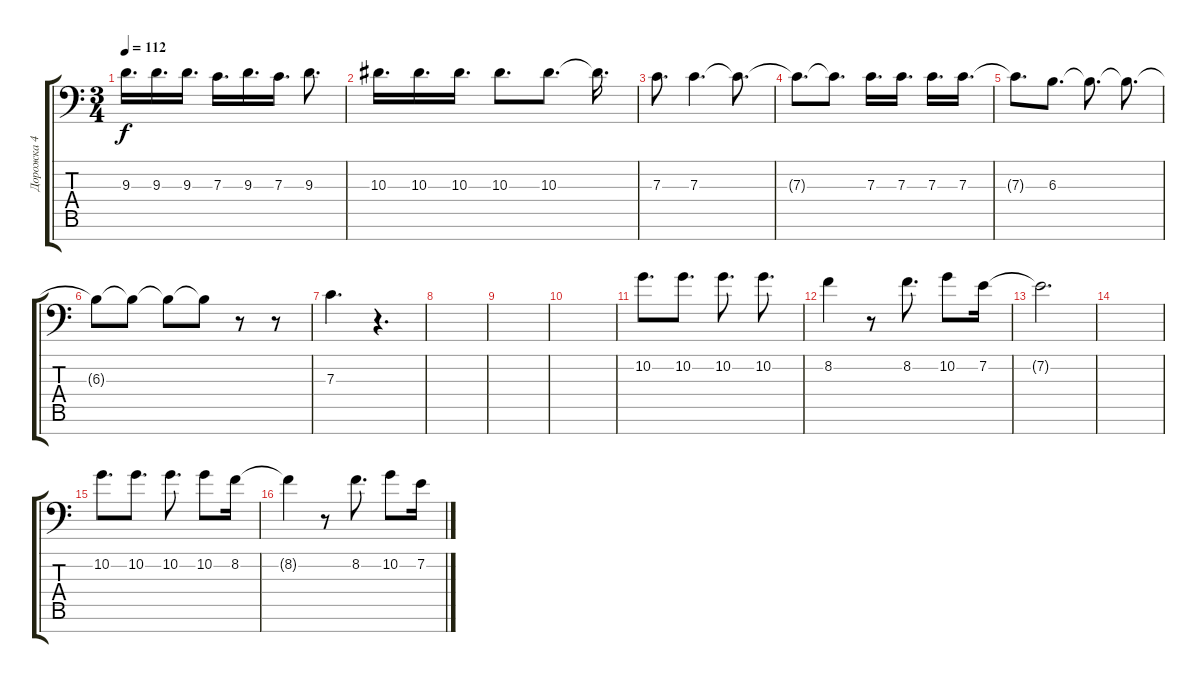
\track ("Дорожка 4" "Дорожка 4") {instrument clarinet}
\staff {score tabs}
\tuning (D4 A3 F3 C3 G2 D2 A1) {hide}
\ts (3 4)
\tempo 112
\clef f4
\ks c
9.3.16{d dy f} 9.3.16{d} 9.3.16{d} 7.3.16{d} 9.3.16{d} 7.3.16{d} 9.3.8{d} |
10.3.16{d} 10.3.16{d} 10.3.16{d} 10.3.8{d} 10.3.8{d} 10.3{t}.16{d} |
7.3.8{d volume 16} 7.3.4{d} 7.3{t}.8{d} |
7.3{t}.8{d} 7.3{t}.8{d} 7.3.16{d} 7.3.16{d} 7.3.16{d} 7.3.16{d} |
7.3{t}.8{d} 6.3.8{d} 6.3{t}.8{d} 6.3{t}.8{d} |
6.3{t}.8 6.3{t}.8 6.3{t}.8 6.3{t}.8 r.8 r.8 |
7.3.4{d} r.4{d} |
|
|
|
10.2.8{d} 10.2.8{d} 10.2.8{d} 10.2.8{d} |
8.2.4 r.8 8.2.8{d} 10.2.8 7.2.16 |
7.2{t}.2{d} |
|
10.2.8{d} 10.2.8{d} 10.2.8{d} 10.2.8 8.2.16 |
8.2{t}.4 r.8 8.2.8{d} 10.2.8 7.2.16
